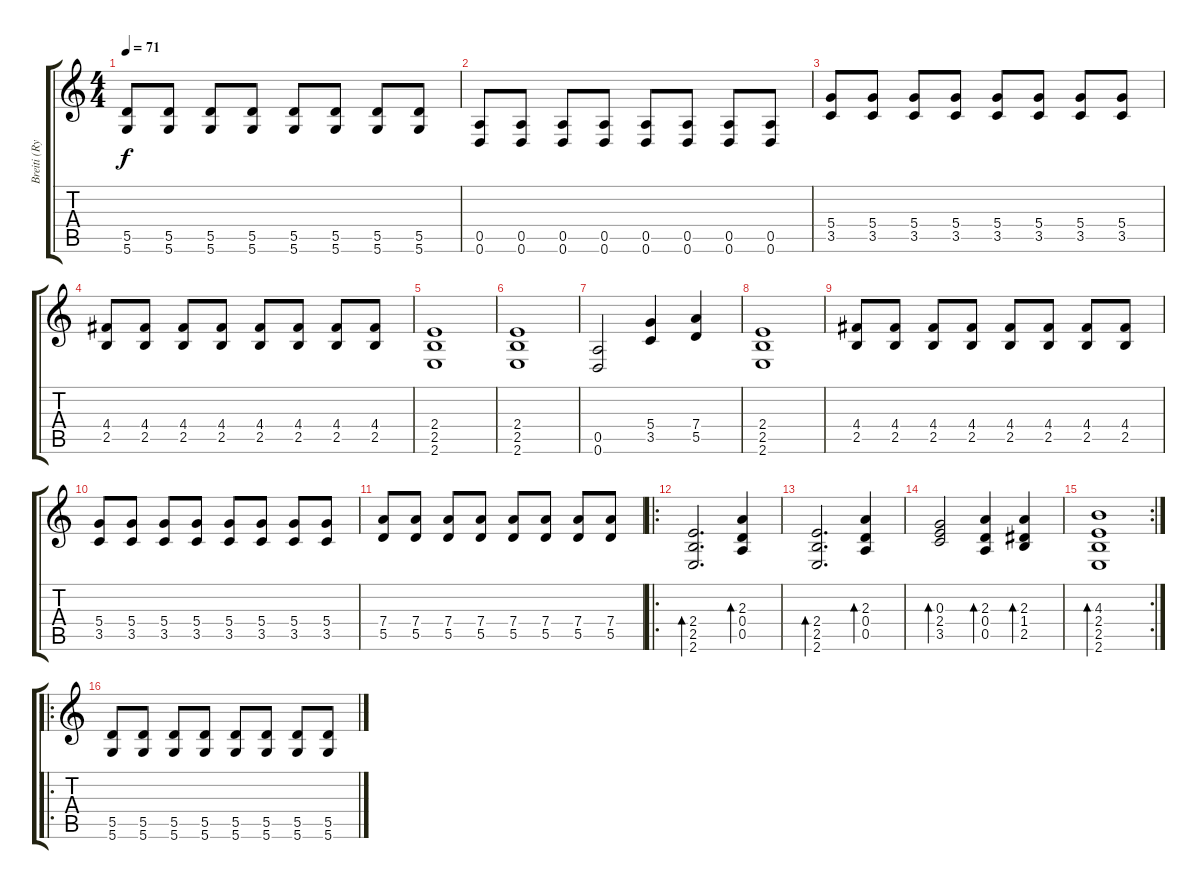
\track ("Breiti (Rythmus)" "Breiti (Ry") {instrument distortionguitar}
\staff {score tabs}
\tuning (E4 B3 G3 D3 A2 D2) {hide}
\ts (4 4)
\tempo 71
\clef g2
\ks c
(5.5 5.6).8{dy f volume 8} (5.5 5.6).8 (5.5 5.6).8 (5.5 5.6).8 (5.5 5.6).8 (5.5 5.6).8 (5.5 5.6).8 (5.5 5.6).8 |
(0.5 0.6).8 (0.5 0.6).8 (0.5 0.6).8 (0.5 0.6).8 (0.5 0.6).8 (0.5 0.6).8 (0.5 0.6).8 (0.5 0.6).8 |
(5.4 3.5).8 (5.4 3.5).8 (5.4 3.5).8 (5.4 3.5).8 (5.4 3.5).8 (5.4 3.5).8 (5.4 3.5).8 (5.4 3.5).8 |
(4.4 2.5).8 (4.4 2.5).8 (4.4 2.5).8 (4.4 2.5).8 (4.4 2.5).8 (4.4 2.5).8 (4.4 2.5).8 (4.4 2.5).8 |
(2.4 2.5 2.6).1 |
(2.4 2.5 2.6).1 |
(0.5 0.6).2 (5.4 3.5).4 (7.4 5.5).4 |
(2.4 2.5 2.6).1 |
(4.4 2.5).8 (4.4 2.5).8 (4.4 2.5).8 (4.4 2.5).8 (4.4 2.5).8 (4.4 2.5).8 (4.4 2.5).8 (4.4 2.5).8 |
(5.4 3.5).8 (5.4 3.5).8 (5.4 3.5).8 (5.4 3.5).8 (5.4 3.5).8 (5.4 3.5).8 (5.4 3.5).8 (5.4 3.5).8 |
(7.4 5.5).8 (7.4 5.5).8 (7.4 5.5).8 (7.4 5.5).8 (7.4 5.5).8 (7.4 5.5).8 (7.4 5.5).8 (7.4 5.5).8 |
\ro
(2.4 2.5 2.6).2{d bd 120 volume 13} (2.3 0.4 0.5).4{bd 120} |
(2.4 2.5 2.6).2{d bd 120 volume 13} (2.3 0.4 0.5).4{bd 120} |
(0.3 2.4 3.5).2{bd 120} (2.3 0.4 0.5).4{bd 120} (2.3 1.4 2.5).4{bd 120} |
\rc 2
(4.3 2.4 2.5 2.6).1{bd 120} |
\ro
(5.5 5.6).8{volume 8} (5.5 5.6).8 (5.5 5.6).8 (5.5 5.6).8 (5.5 5.6).8 (5.5 5.6).8 (5.5 5.6).8 (5.5 5.6).8
